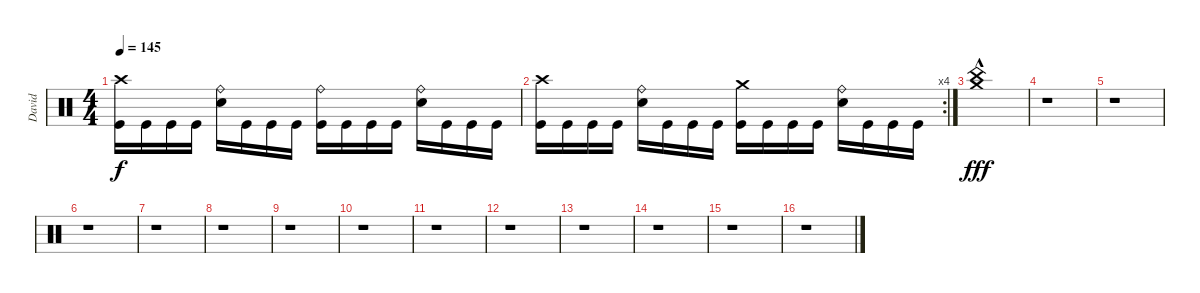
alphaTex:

\track ("David" "David") {instrument percussion}
\staff {score}
\articulation defaults
\ts (4 4)
\tempo 145
\clef neutral
\ks c
("Crash high (hit)" "Kick (hit)").16{dy f} "Kick (hit)".16 "Kick (hit)".16 "Kick (hit)".16 ("Ride (bell)" "Electric Snare (hit)").16 "Kick (hit)".16 "Kick (hit)".16 "Kick (hit)".16 ("Ride (bell)" "Kick (hit)").16 "Kick (hit)".16 "Kick (hit)".16 "Kick (hit)".16 ("Ride (bell)" "Electric Snare (hit)").16 "Kick (hit)".16 "Kick (hit)".16 "Kick (hit)".16 |
\rc 4
("Crash high (hit)" "Kick (hit)").16 "Kick (hit)".16 "Kick (hit)".16 "Kick (hit)".16 ("Ride (bell)" "Electric Snare (hit)").16 "Kick (hit)".16 "Kick (hit)".16 "Kick (hit)".16 ("Crash medium (hit)" "Kick (hit)").16 "Kick (hit)".16 "Kick (hit)".16 "Kick (hit)".16 ("Ride (bell)" "Electric Snare (hit)").16 "Kick (hit)".16 "Kick (hit)".16 "Kick (hit)".16 |
("Crash medium (hit)"{hac} "China (hit)"{hac}).1{dy fff} |
r.1 |
r.1 |
r.1 |
r.1 |
r.1 |
r.1 |
r.1 |
r.1 |
r.1 |
r.1 |
r.1 |
r.1 |
r.1
